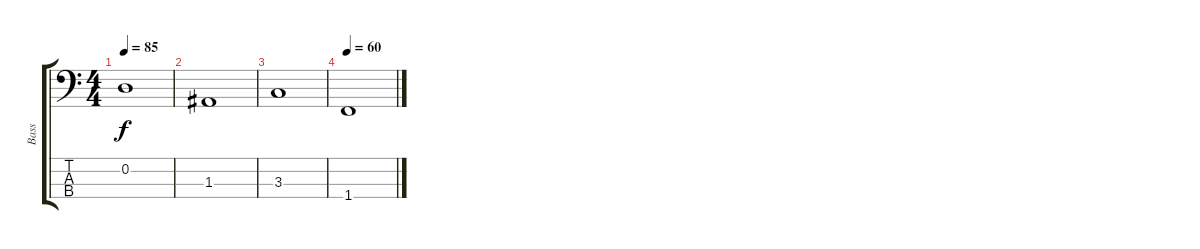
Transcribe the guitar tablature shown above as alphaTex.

\track ("Bass" "Bass") {instrument fretlessbass}
\staff {score tabs}
\tuning (G2 D2 A1 E1) {hide}
\ts (4 4)
\tempo 85
\clef f4
\ks c
0.2.1{dy f} |
1.3.1 |
3.3.1 |
\tempo 60
1.4.1
